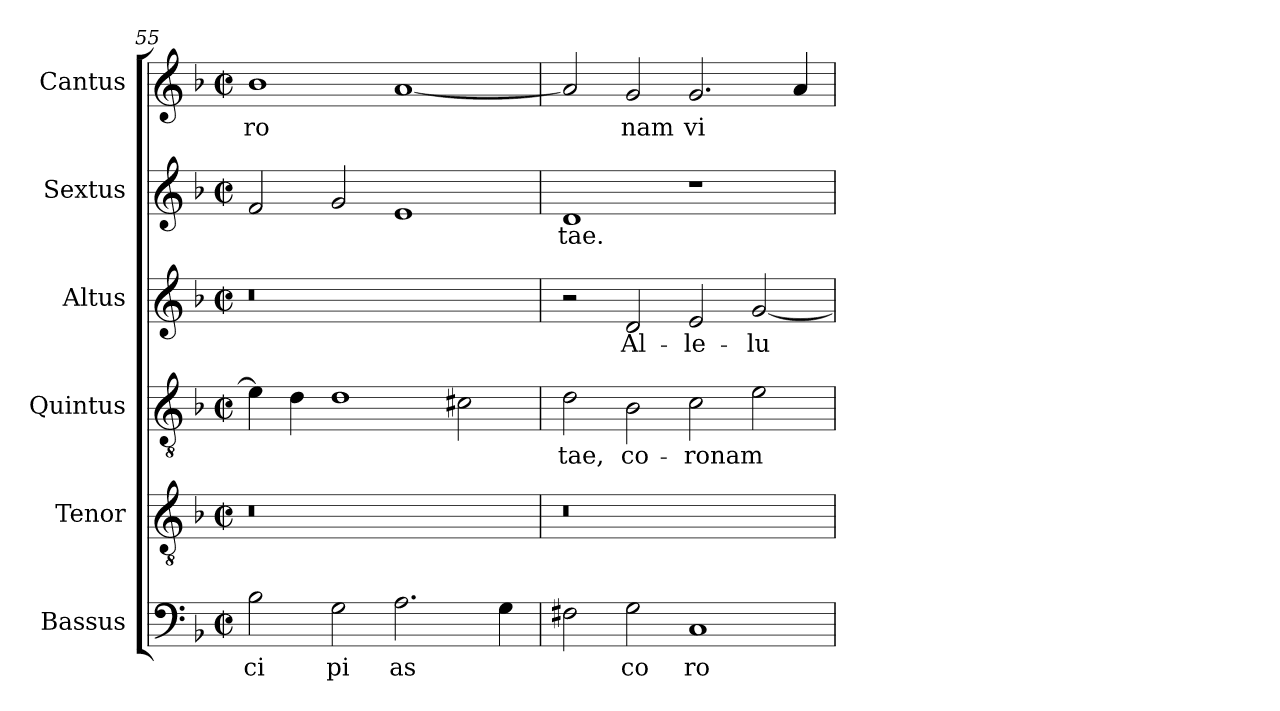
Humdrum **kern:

**kern	**text	**kern	**kern	**text	**kern	**text	**kern	**text	**kern	**text
*part6	*part6	*part5	*part4	*part4	*part3	*part3	*part2	*part2	*part1	*part1
*staff6	*staff6	*staff5	*staff4	*staff4	*staff3	*staff3	*staff2	*staff2	*staff1	*staff1
*I"Bassus	*	*I"Tenor	*I"Quintus	*	*I"Altus	*	*I"Sextus	*	*I"Cantus	*
!!LO:LB:g=z
*clefF4	*	*clefGv2	*clefGv2	*	*clefG2	*	*clefG2	*	*clefG2	*
*k[b-]	*	*k[b-]	*k[b-]	*	*k[b-]	*	*k[b-]	*	*k[b-]	*
*F:	*	*F:	*F:	*	*F:	*	*F:	*	*F:	*
*M2/2	*	*M2/2	*M2/2	*	*M2/2	*	*M2/2	*	*M2/2	*
*met(c|)	*	*met(c|)	*met(c|)	*	*met(c|)	*	*met(c|)	*	*met(c|)	*
=55	=55	=55	=55	=55	=55	=55	=55	=55	=55	=55
!	!LO:LY:b:cj	!	!	!	!	!	!	!	!	!LO:LY:b:cj
2B-\	ci	0r	4e\]	.	0r	.	2f/	.	1b-	-ro
.	.	.	4d\	.	.	.	.	.	.	.
!	!LO:LY:b:cj	!	!	!	!	!	!	!	!	!
2G\	pi	.	1d	.	.	.	2g/	.	.	.
!	!LO:LY:b:cj	!	!	!	!	!	!	!	!	!
2.A\	as	.	.	.	.	.	1e	.	[<1a	.
.	.	.	2c#\	.	.	.	.	.	.	.
4G\	.	.	.	.	.	.	.	.	.	.
=56	=56	=56	=56	=56	=56	=56	=56	=56	=56	=56
!	!	!	!	!LO:LY:b:cj	!	!	!	!LO:LY:b:cj	!	!
2F#X\	.	0r	2d\	tae,	2r	.	1d	tae.	2a/]	.
!	!LO:LY:b:cj	!	!	!LO:LY:b:cj	!	!LO:LY:b:cj	!	!	!	!LO:LY:b:cj
2G\	co	.	2B-\	co-	2d/	Al-	.	.	2g/	nam
!	!LO:LY:b:cj	!	!	!LO:LY:b	!	!LO:LY:b:cj	!	!	!	!LO:LY:b:cj
1C	ro	.	2c\	-ronam	2e/	-le-	1r	.	2.g/	vi
!	!	!	!	!	!	!LO:LY:b:cj	!	!	!	!
.	.	.	2e\	.	[<2g/	-lu-	.	.	.	.
.	.	.	.	.	.	.	.	.	4a/	.
=	=	=	=	=	=	=	=	=	=	=
*-	*-	*-	*-	*-	*-	*-	*-	*-	*-	*-
